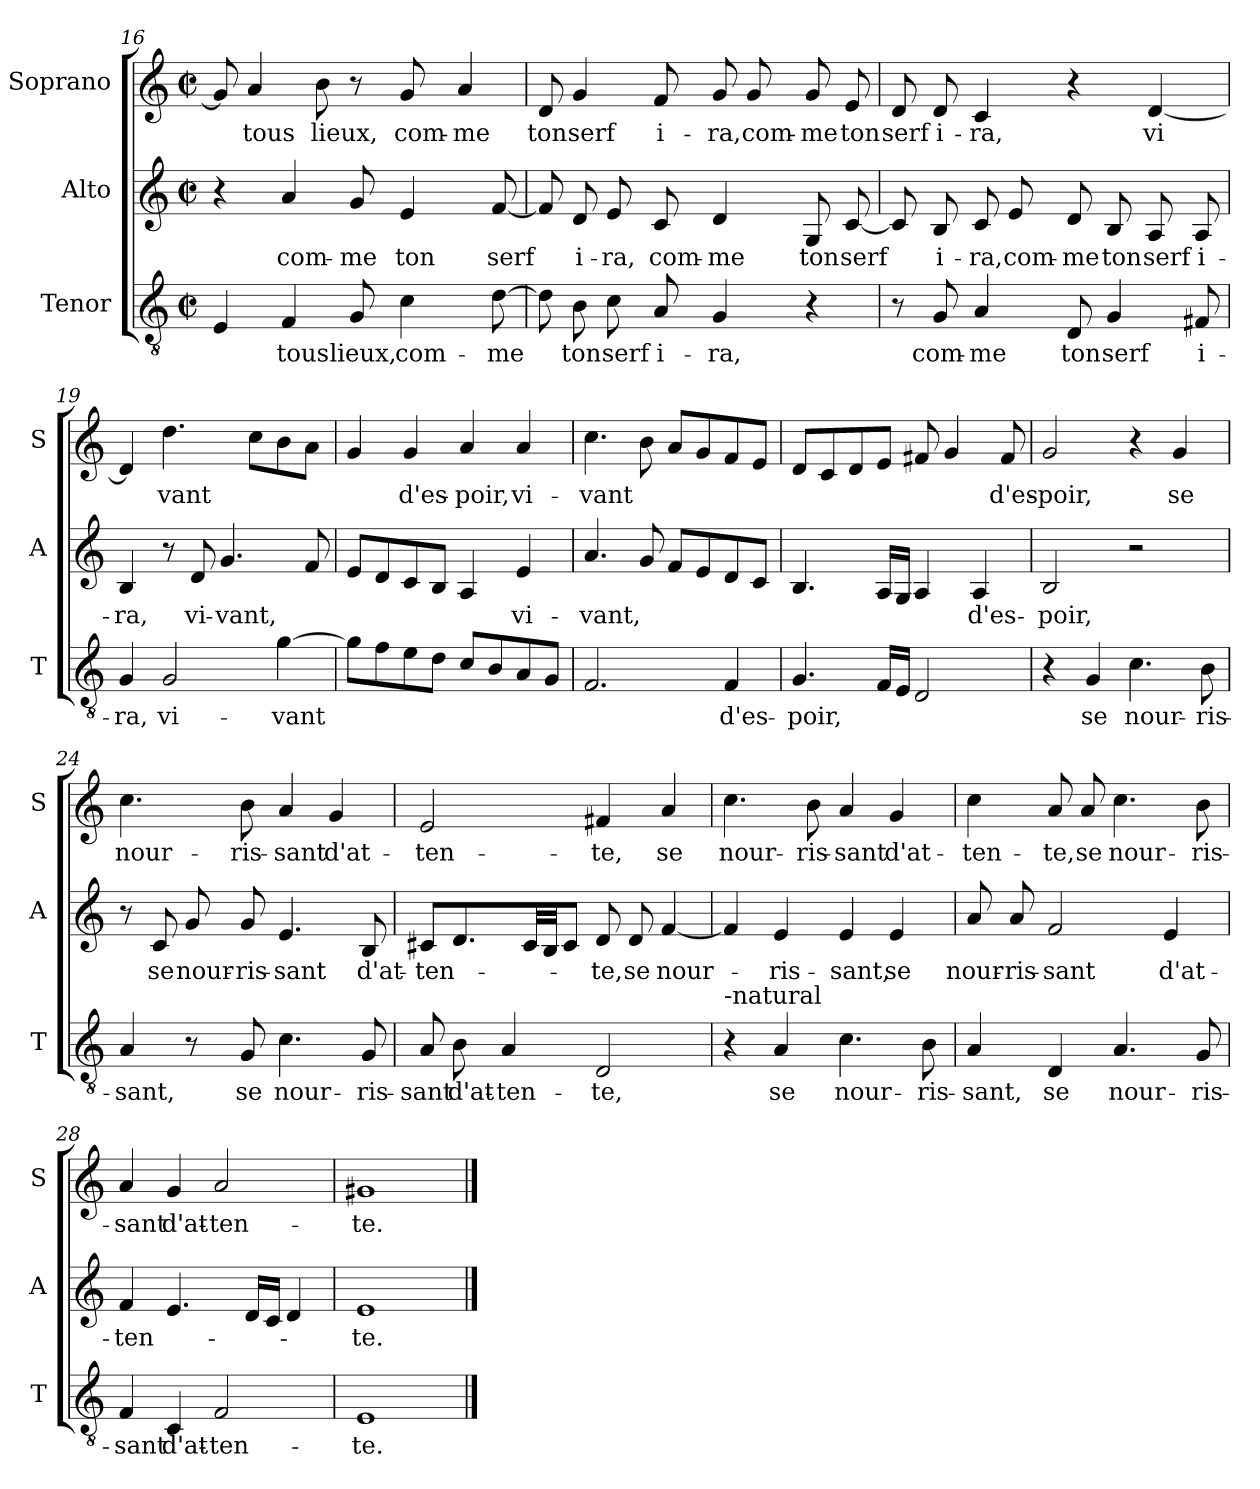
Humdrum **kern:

**kern	**text	**kern	**text	**kern	**text
*part3	*part3	*part2	*part2	*part1	*part1
*staff3	*staff3	*staff2	*staff2	*staff1	*staff1
*I"Tenor	*	*I"Alto	*	*I"Soprano	*
*I'T	*	*I'A	*	*I'S	*
*clefGv2	*	*clefG2	*	*clefG2	*
*k[]	*	*k[]	*	*k[]	*
*C:	*	*C:	*	*C:	*
*M2/2	*	*M2/2	*	*M2/2	*
*met(c|)	*	*met(c|)	*	*met(c|)	*
=16	=16	=16	=16	=16	=16
4E/	.	4r	.	8g/]	.
!	!	!	!	!	!LO:LY:b
.	.	.	.	4a/	tous
!	!LO:LY:b	!	!LO:LY:b	!	!
4F/	tous	4a/	com-	.	.
!	!	!	!	!	!LO:LY:b
.	.	.	.	8b\	lieux,
!	!LO:LY:b	!	!LO:LY:b	!	!
8G/	lieux,	8g/	-me	8r	.
!	!LO:LY:b	!	!LO:LY:b	!	!LO:LY:b
4c\	com-	4e/	ton	8g/	com-
!	!	!	!	!	!LO:LY:b
.	.	.	.	4a/	-me
!	!LO:LY:b	!	!LO:LY:b	!	!
[8d\	-me	[8f/	serf	.	.
!!LO:LB:g=z
=17	=17	=17	=17	=17	=17
!	!	!	!	!	!LO:LY:b
8d\]	.	8f/]	.	8d/	ton
!	!LO:LY:b	!	!LO:LY:b	!	!LO:LY:b
8B\	ton	8d/	i-	4g/	serf
!	!LO:LY:b	!	!LO:LY:b	!	!
8c\	serf	8e/	-ra,	.	.
!	!LO:LY:b	!	!LO:LY:b	!	!LO:LY:b
8A/	i-	8c/	com-	8f/	i-
!	!LO:LY:b	!	!LO:LY:b	!	!LO:LY:b
4G/	-ra,	4d/	-me	8g/	-ra,
!	!	!	!	!	!LO:LY:b
.	.	.	.	8g/	com-
!	!	!	!LO:LY:b	!	!LO:LY:b
4r	.	8G/	ton	8g/	-me
!	!	!	!LO:LY:b	!	!LO:LY:b
.	.	[8c/	serf	8e/	ton
=18	=18	=18	=18	=18	=18
!	!	!	!	!	!LO:LY:b
8r	.	8c/]	.	8d/	serf
!	!LO:LY:b	!	!LO:LY:b	!	!LO:LY:b
8G/	com-	8B/	i-	8d/	i-
!	!LO:LY:b	!	!LO:LY:b	!	!LO:LY:b
4A/	-me	8c/	-ra,	4c/	-ra,
!	!	!	!LO:LY:b	!	!
.	.	8e/	com-	.	.
!	!LO:LY:b	!	!LO:LY:b	!	!
8D/	ton	8d/	-me	4r	.
!	!LO:LY:b	!	!LO:LY:b	!	!
4G/	serf	8B/	ton	.	.
!	!	!	!LO:LY:b	!	!LO:LY:b
.	.	8A/	serf	[4d/	vi
!	!LO:LY:b	!	!LO:LY:b	!	!
8F#X/	i-	8A/	i-	.	.
=19	=19	=19	=19	=19	=19
!	!LO:LY:b	!	!LO:LY:b	!	!
4G/	-ra,	4B/	-ra,	4d/]	.
!	!LO:LY:b	!	!	!	!LO:LY:b
2G/	vi-	8r	.	4.dd\	vant
!	!	!	!LO:LY:b	!	!
.	.	8d/	vi-	.	.
!	!	!	!LO:LY:b	!	!
.	.	4.g/	-vant,	.	.
.	.	.	.	8cc\L	.
!	!LO:LY:b	!	!	!	!
[4g\	-vant	.	.	8b\	.
.	.	8f/	.	8a\J	.
=20	=20	=20	=20	=20	=20
8g\L]	.	8e/L	.	4g/	.
8f\	.	8d/	.	.	.
!	!	!	!	!	!LO:LY:b
8e\	.	8c/	.	4g/	d'es-
8d\J	.	8B/J	.	.	.
!	!	!	!	!	!LO:LY:b
8c/L	.	4A/	.	4a/	-poir,
8B/	.	.	.	.	.
!	!	!	!LO:LY:b	!	!LO:LY:b
8A/	.	4e/	vi-	4a/	vi-
8G/J	.	.	.	.	.
!!LO:LB:g=z
=21	=21	=21	=21	=21	=21
!	!	!	!LO:LY:b	!	!LO:LY:b
2.F/	.	4.a/	-vant,	4.cc\	-vant
.	.	8g/	.	8b\	.
.	.	8f/L	.	8a/L	.
.	.	8e/	.	8g/	.
!	!LO:LY:b	!	!	!	!
4F/	d'es-	8d/	.	8f/	.
.	.	8c/J	.	8e/J	.
=22	=22	=22	=22	=22	=22
!	!LO:LY:b	!	!	!	!
4.G/	-poir,	4.B/	.	8d/L	.
.	.	.	.	8c/	.
.	.	.	.	8d/	.
16F/LL	.	16A/LL	.	8e/J	.
16E/JJ	.	16G/JJ	.	.	.
2D/	.	4A/	.	8f#X/	.
.	.	.	.	4g/	.
!	!	!	!LO:LY:b	!	!
.	.	4A/	d'es-	.	.
!	!	!	!	!	!LO:LY:b
.	.	.	.	8f#/	d'es-
=23	=23	=23	=23	=23	=23
!	!	!	!LO:LY:b	!	!LO:LY:b
4r	.	2B/	-poir,	2g/	-poir,
!	!LO:LY:b	!	!	!	!
4G/	se	.	.	.	.
!	!LO:LY:b	!	!	!	!
4.c\	nour-	2r	.	4r	.
!	!	!	!	!	!LO:LY:b
.	.	.	.	4g/	se
!	!LO:LY:b	!	!	!	!
8B\	-ris-	.	.	.	.
=24	=24	=24	=24	=24	=24
!	!LO:LY:b	!	!	!	!LO:LY:b
4A/	-sant,	8r	.	4.cc\	nour-
!	!	!	!LO:LY:b	!	!
.	.	8c/	se	.	.
!	!	!	!LO:LY:b	!	!
8r	.	8g/	nour-	.	.
!	!LO:LY:b	!	!LO:LY:b	!	!LO:LY:b
8G/	se	8g/	-ris-	8b\	-ris-
!	!LO:LY:b	!	!LO:LY:b	!	!LO:LY:b
4.c\	nour-	4.e/	-sant	4a/	-sant
!	!	!	!	!	!LO:LY:b
.	.	.	.	4g/	d'at-
!	!LO:LY:b	!	!LO:LY:b	!	!
8G/	-ris-	8B/	d'at-	.	.
!!LO:LB:g=z
=25	=25	=25	=25	=25	=25
!	!LO:LY:b	!	!LO:LY:b	!	!LO:LY:b
8A/	-sant	8c#X/L	-ten-	2e/	-ten-
!	!LO:LY:b	!	!	!	!
8B\	d'at-	8.d/	.	.	.
!	!LO:LY:b	!	!	!	!
4A/	-ten-	.	.	.	.
.	.	32c#/LL	.	.	.
.	.	32B/JJ	.	.	.
.	.	8c#/J	.	.	.
!	!LO:LY:b	!	!LO:LY:b	!	!LO:LY:b
2D/	-te,	8d/	-te,	4f#X/	-te,
!	!	!	!LO:LY:b	!	!
.	.	8d/	se	.	.
!	!	!	!LO:LY:b	!	!LO:LY:b
.	.	[4f/	nour-	4a/	se
=26	=26	=26	=26	=26	=26
!LO:TX:a:t=-natural	!	!	!	!	!
!	!	!	!	!	!LO:LY:b
4r	.	4f/]	.	4.cc\	nour-
!	!LO:LY:b	!	!LO:LY:b	!	!
4A/	se	4e/	-ris-	.	.
!	!	!	!	!	!LO:LY:b
.	.	.	.	8b\	-ris-
!	!LO:LY:b	!	!LO:LY:b	!	!LO:LY:b
4.c\	nour-	4e/	-sant,	4a/	-sant
!	!	!	!LO:LY:b	!	!LO:LY:b
.	.	4e/	se	4g/	d'at-
!	!LO:LY:b	!	!	!	!
8B\	-ris-	.	.	.	.
=27	=27	=27	=27	=27	=27
!	!LO:LY:b	!	!LO:LY:b	!	!LO:LY:b
4A/	-sant,	8a/	nour-	4cc\	-ten-
!	!	!	!LO:LY:b	!	!
.	.	8a/	-ris-	.	.
!	!LO:LY:b	!	!LO:LY:b	!	!LO:LY:b
4D/	se	2f/	-sant	8a/	-te,
!	!	!	!	!	!LO:LY:b
.	.	.	.	8a/	se
!	!LO:LY:b	!	!	!	!LO:LY:b
4.A/	nour-	.	.	4.cc\	nour-
!	!	!	!LO:LY:b	!	!
.	.	4e/	d'at-	.	.
!	!LO:LY:b	!	!	!	!LO:LY:b
8G/	-ris-	.	.	8b\	-ris-
=28	=28	=28	=28	=28	=28
!	!LO:LY:b	!	!LO:LY:b	!	!LO:LY:b
4F/	-sant	4f/	-ten-	4a/	-sant
!	!LO:LY:b	!	!	!	!LO:LY:b
4C/	d'at-	4.e/	.	4g/	d'at-
!	!LO:LY:b	!	!	!	!LO:LY:b
2F/	-ten-	.	.	2a/	-ten-
.	.	16d/LL	.	.	.
.	.	16c/JJ	.	.	.
.	.	4d/	.	.	.
=29	=29	=29	=29	=29	=29
!	!LO:LY:b	!	!LO:LY:b	!	!LO:LY:b
1E	-te.	1e	-te.	1g#X	-te.
==	==	==	==	==	==
*-	*-	*-	*-	*-	*-
